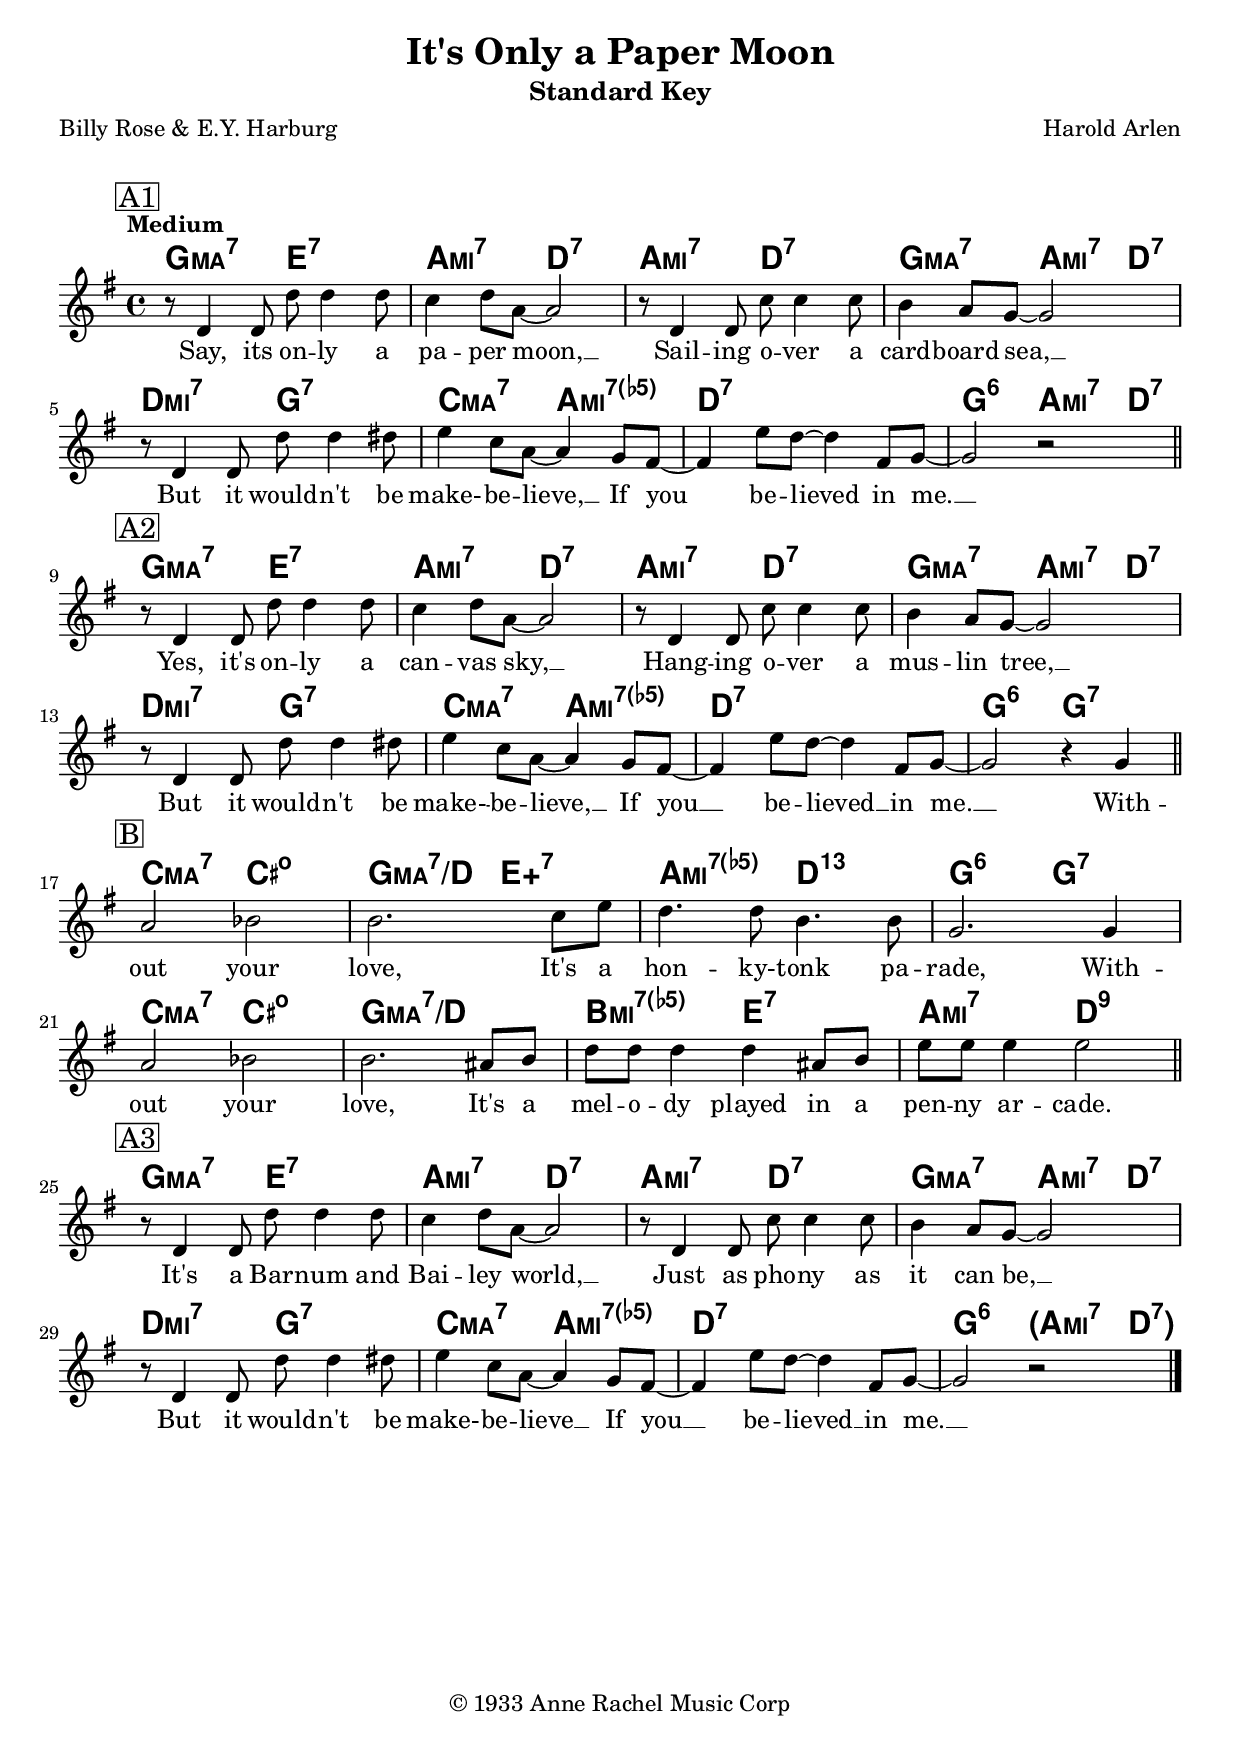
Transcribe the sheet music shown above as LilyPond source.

\version "2.24.0"

\include "english.ly"

instrument = "Standard Key"
whatKey = g
whatClef = "treble"

%% -*- Mode: LilyPond -*-

\include "lead-sheets.ily"

\header {
  title = "It's Only a Paper Moon"
  subtitle = \instrument
  poet = "Billy Rose & E.Y. Harburg"
  composer = "Harold Arlen"
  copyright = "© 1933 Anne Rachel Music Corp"
}

refrainLyrics = \lyricmode {
Say, its on -- ly a pa -- per moon, __
Sail -- ing o -- ver a card -- board sea, __
But it would -- n't be make- -- be -- lieve, __
If you be -- lieved in me. __
Yes, it's on -- ly a can -- vas sky, __
Hang -- ing o -- ver a mus -- lin tree, __
But it would -- n't be make- -- be -- lieve, __
If you __ be -- lieved __ in me. __
With -- out your love,
It's a hon -- ky- -- tonk pa -- rade,
With -- out your love,
It's a mel -- o -- dy played in a pen -- ny ar -- cade.
It's a Bar -- num and Bai -- ley world, __
Just as pho -- ny as it can be, __
But it would -- n't be make- -- be -- lieve __
If you __ be -- lieved __ in me. __
}

refrainChords = \chordmode {
  g2:maj7 e2:7 a2:m7 d2:7 a2:m7 d2:7 g2:maj7 a4:m7 d4:7
  d2:m7 g2:7 c2:maj7 a2:m7.5- d1:7 g2:6 a4:m7 d4:7

  g2:maj7 e2:7 a2:m7 d2:7 a2:m7 d2:7 g2:maj7 a4:m7 d4:7
  d2:m7 g2:7 c2:maj7 a2:m7.5- d1:7 g2:6 g2:7

  c2:maj7 cs:dim7 g2:maj7/d e2:7.5+ a2:m7.5- d2:13 g2:6 g2:7
  c2:maj7 cs:dim7 g1:maj7/d b2:m7.5- e2:7 a2:m7 d2:9

  g2:maj7 e2:7 a2:m7 d2:7 a2:m7 d2:7 g2:maj7 a4:m7 d4:7
  d2:m7 g2:7 c2:maj7 a2:m7.5- d1:7 g2:6
  \set chordNameFunction = #begin-parenthesis-ignatzek-chord-names 
  a4:m7
  \set chordNameFunction = #end-parenthesis-ignatzek-chord-names 
  d4:7
  \unset chordNameFunction
}

refrainKey = g

refrainMelody = \relative f' {
  \time 4/4
  \key \refrainKey \major
  \clef \whatClef
  \tempo "Medium"

  \mark \markup{ \box "A1" }

  r8 d4 d8 d'8 d4 d8 | c4 d8 a8~ a2 | r8 d,4 d8 c'8 c4 c8 | b4 a8 g8~ g2 |
  r8 d4 d8 d'8 d4 ds8 | e4 c8 a8~ a4 g8 fs8~ | fs4 e'8 d8~ d4 fs,8 g8~ | g2 r2 |

  \bar "||"
  \break

  \mark \markup{ \box "A2" }

  r8 d4 d8 d'8 d4 d8 | c4 d8 a8~ a2 | r8 d,4 d8 c'8 c4 c8 | b4 a8 g8~ g2 |
  r8 d4 d8 d'8 d4 ds8 | e4 c8 a8~ a4 g8 fs8~ | fs4 e'8 d8~ d4 fs,8 g8~ | g2 r4 g4 |

  \bar "||"
  \break

  \mark \markup{ \box "B" }

  a2 bf2 | b2. c8 e8 | d4. d8 b4. b8 | g2. g4 |
  a2 bf2 | b2. as8 b8 | d8 d8 d4 d4 as8 b8 | e8 e8 e4 e2 |
  
  \bar "||"
  \break

  \mark \markup{ \box "A3" }

  r8 d,4 d8 d'8 d4 d8 | c4 d8 a8~ a2 | r8 d,4 d8 c'8 c4 c8 | b4 a8 g8~ g2 |
  r8 d4 d8 d'8 d4 ds8 | e4 c8 a8~ a4 g8 fs8~ | fs4 e'8 d8~ d4 fs,8 g8~ | g2 r2 |

  \bar "|."
}

\include "paper.ily"

\markup {
  % Leave a gap after the header
  \vspace #1
}

\include "refrain.ily"

